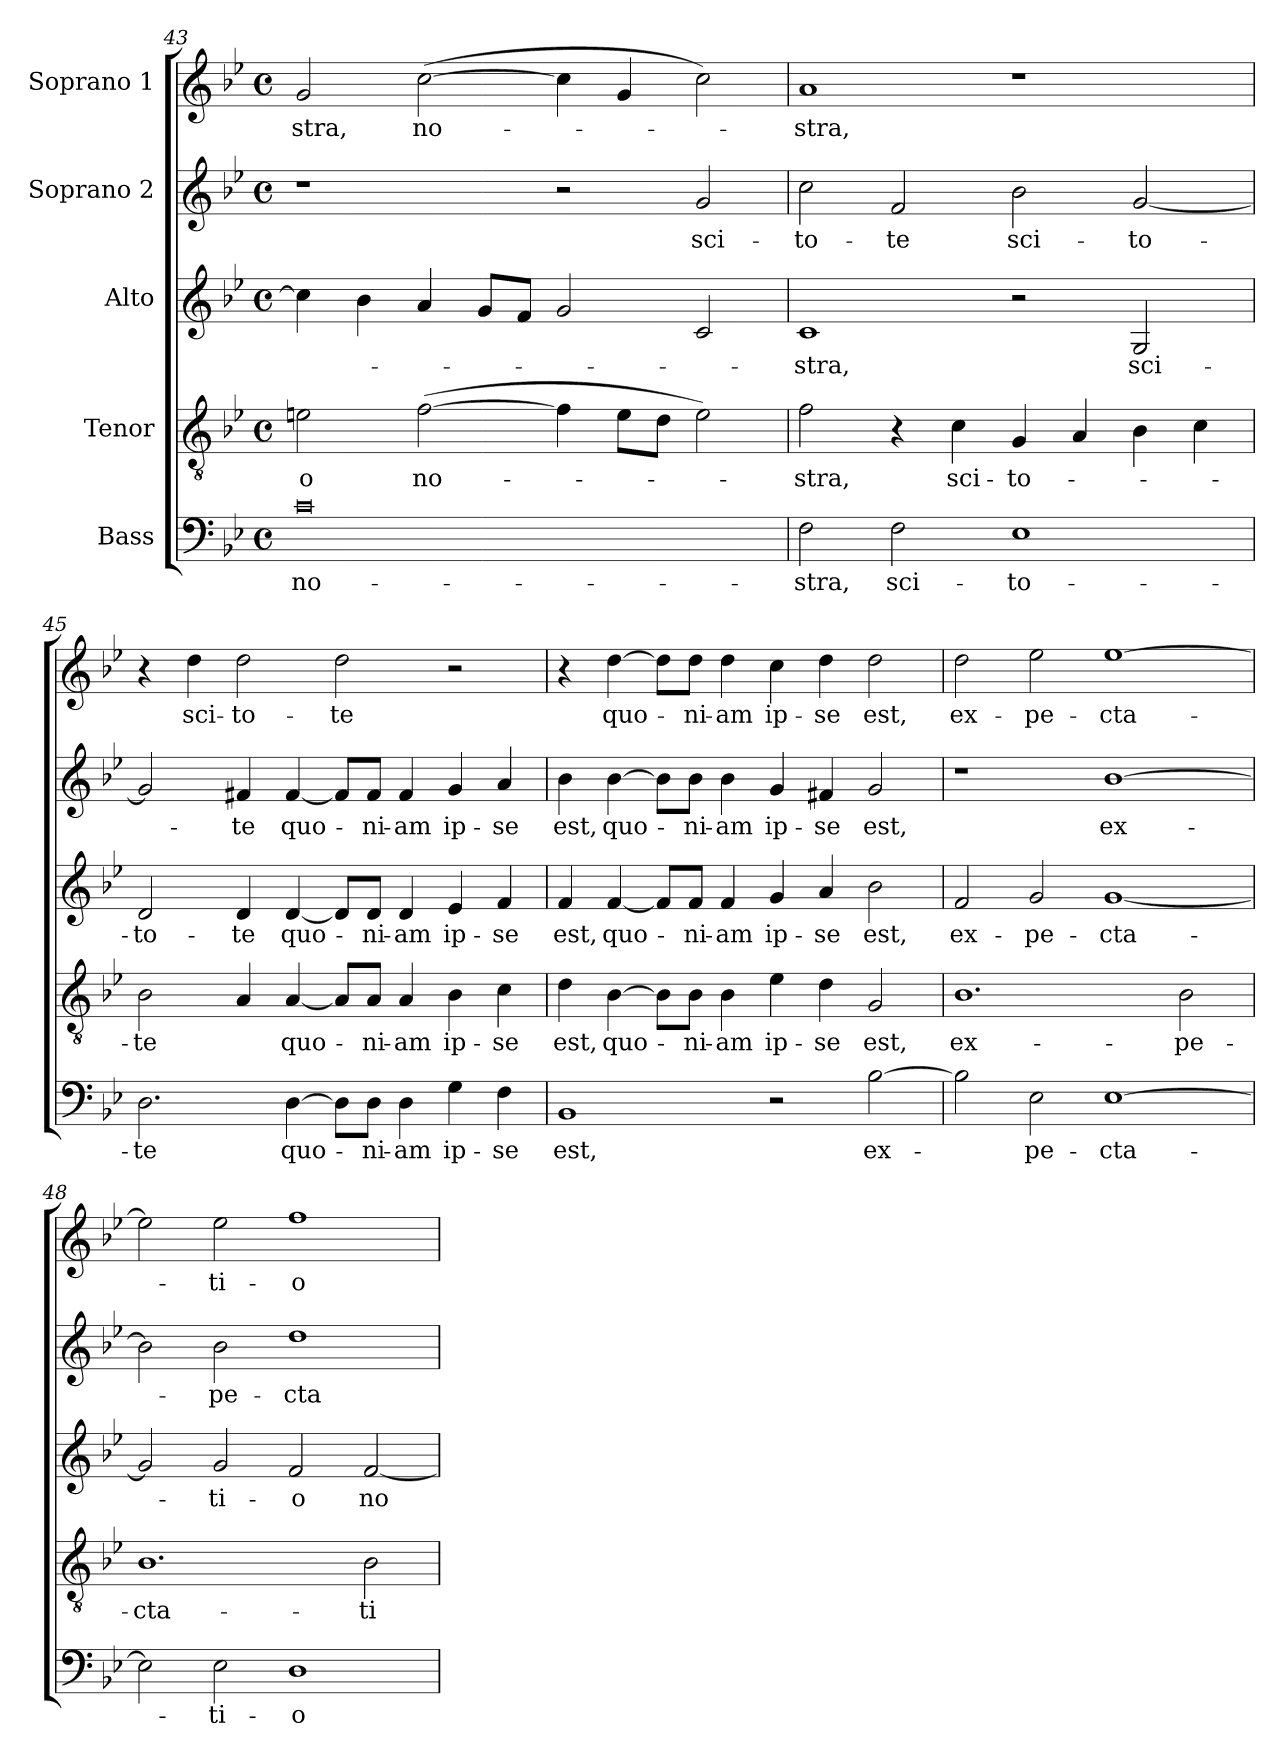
**kern	**text	**kern	**text	**kern	**text	**kern	**text	**kern	**text
*part5	*part5	*part4	*part4	*part3	*part3	*part2	*part2	*part1	*part1
*staff5	*staff5	*staff4	*staff4	*staff3	*staff3	*staff2	*staff2	*staff1	*staff1
*I"Bass	*	*I"Tenor	*	*I"Alto	*	*I"Soprano 2	*	*I"Soprano 1	*
!!LO:PB:g=z
*clefF4	*	*clefGv2	*	*clefG2	*	*clefG2	*	*clefG2	*
*k[b-e-]	*	*k[b-e-]	*	*k[b-e-]	*	*k[b-e-]	*	*k[b-e-]	*
*B-:	*	*B-:	*	*B-:	*	*B-:	*	*B-:	*
*M4/4	*	*M4/4	*	*M4/4	*	*M4/4	*	*M4/4	*
*met(c)	*	*met(c)	*	*met(c)	*	*met(c)	*	*met(c)	*
=43	=43	=43	=43	=43	=43	=43	=43	=43	=43
0c	no-	2en\	-o	4cc\]	-­-	1r	.	2g/	-stra,
.	.	.	.	4b-\	.	.	.	.	.
.	.	([2f\	no-	4a/	.	.	.	([2cc\	no-
.	.	.	.	8g/L	.	.	.	.	.
.	.	.	.	8f/J	.	.	.	.	.
.	.	4f\]	.	2g/	.	2r	.	4cc\]	.
.	.	8e\L	.	.	.	.	.	4g/	.
.	.	8d\J	.	.	.	.	.	.	.
.	.	2e\)	.	2c/	.	2g/	sci-	2cc\)	.
=44	=44	=44	=44	=44	=44	=44	=44	=44	=44
2F\	-stra,	2f\	-stra,	1c	-stra,	2cc\	-to-	1a	-stra,
2F\	sci-	4r	.	.	.	2f/	-te	.	.
.	.	4c\	sci-	.	.	.	.	.	.
1E-	-to-	4G/	-to-	2r	.	2b-\	sci-	1r	.
.	.	4A/	.	.	.	.	.	.	.
.	.	4B-\	.	2G/	sci-	[2g/	-to-	.	.
.	.	4c\	.	.	.	.	.	.	.
=45	=45	=45	=45	=45	=45	=45	=45	=45	=45
2.D\	-te	2B-\	-te	2d/	-to-	2g/]	.	4r	.
.	.	.	.	.	.	.	.	4dd\	sci-
.	.	4A/	.	4d/	-te	4f#X/	-te	2dd\	-to-
[4D\	quo-	[4A/	quo-	[4d/	quo-	[4f#/	quo-	.	.
8D\L]	.	8A/L]	.	8d/L]	.	8f#/L]	.	2dd\	-te
8D\J	-ni-	8A/J	-ni-	8d/J	-ni-	8f#/J	-ni-	.	.
4D\	-am	4A/	-am	4d/	-am	4f#/	-am	.	.
4G\	ip-	4B-\	ip-	4e-/	ip-	4g/	ip-	2r	.
4F\	-se	4c\	-se	4f/	-se	4a/	-se	.	.
=46	=46	=46	=46	=46	=46	=46	=46	=46	=46
1BB-	est,	4d\	est,	4f/	est,	4b-\	est,	4r	.
.	.	[4B-\	quo-	[4f/	quo-	[4b-\	quo-	[4dd\	quo-
.	.	8B-\L]	.	8f/L]	.	8b-\L]	.	8dd\L]	.
.	.	8B-\J	-ni-	8f/J	-ni-	8b-\J	-ni-	8dd\J	-ni-
.	.	4B-\	-am	4f/	-am	4b-\	-am	4dd\	-am
2r	.	4e-\	ip-	4g/	ip-	4g/	ip-	4cc\	ip-
.	.	4d\	-se	4a/	-se	4f#X/	-se	4dd\	-se
[2B-\	ex-	2G/	est,	2b-\	est,	2g/	est,	2dd\	est,
!!LO:LB:g=z
=47	=47	=47	=47	=47	=47	=47	=47	=47	=47
2B-\]	-­	1.B-	ex-	2f/	ex-	1r	.	2dd\	ex-
2E-\	pe-	.	.	2g/	-pe-	.	.	2ee-\	-pe-
[1E-	-cta-	.	.	[1g	-cta-	[1b-	ex-	[1ee-	-cta-
.	.	2B-\	-pe-	.	.	.	.	.	.
=48	=48	=48	=48	=48	=48	=48	=48	=48	=48
2E-\]	.	1.B-	-cta-	2g/]	.	2b-\]	.	2ee-\]	.
2E-\	-ti-	.	.	2g/	-ti-	2b-\	-pe-	2ee-\	-ti-
1D	-o	.	.	2f/	-o	1dd	-cta-	1ff	-o
.	.	2B-\	-ti-	[2f/	no-	.	.	.	.
=	=	=	=	=	=	=	=	=	=
*-	*-	*-	*-	*-	*-	*-	*-	*-	*-
